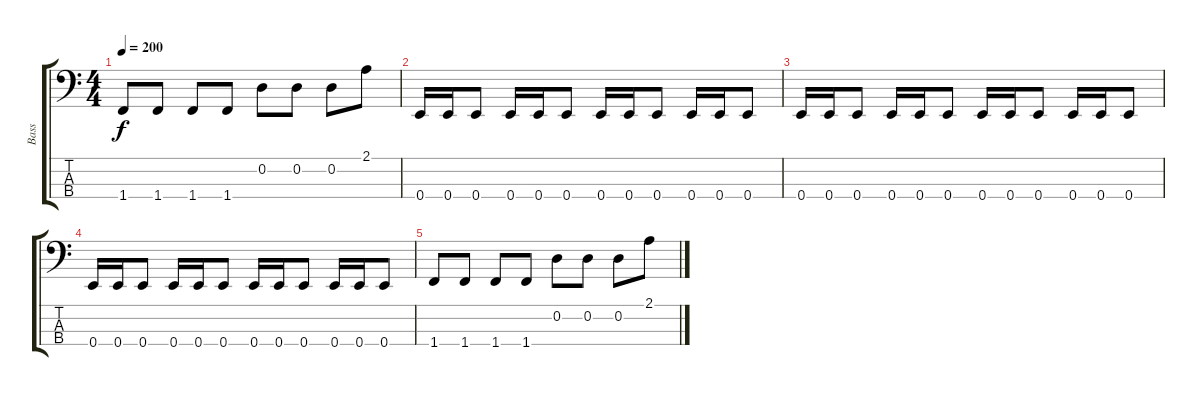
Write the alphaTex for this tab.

\track ("Bass" "Bass") {instrument electricbassfinger}
\staff {score tabs}
\tuning (G2 D2 A1 E1) {hide}
\ts (4 4)
\tempo 200
\clef f4
\ks c
1.4.8{dy f} 1.4.8 1.4.8 1.4.8 0.2.8 0.2.8 0.2.8 2.1.8 |
0.4.16 0.4.16 0.4.8 0.4.16 0.4.16 0.4.8 0.4.16 0.4.16 0.4.8 0.4.16 0.4.16 0.4.8 |
0.4.16 0.4.16 0.4.8 0.4.16 0.4.16 0.4.8 0.4.16 0.4.16 0.4.8 0.4.16 0.4.16 0.4.8 |
0.4.16 0.4.16 0.4.8 0.4.16 0.4.16 0.4.8 0.4.16 0.4.16 0.4.8 0.4.16 0.4.16 0.4.8 |
1.4.8 1.4.8 1.4.8 1.4.8 0.2.8 0.2.8 0.2.8 2.1.8
